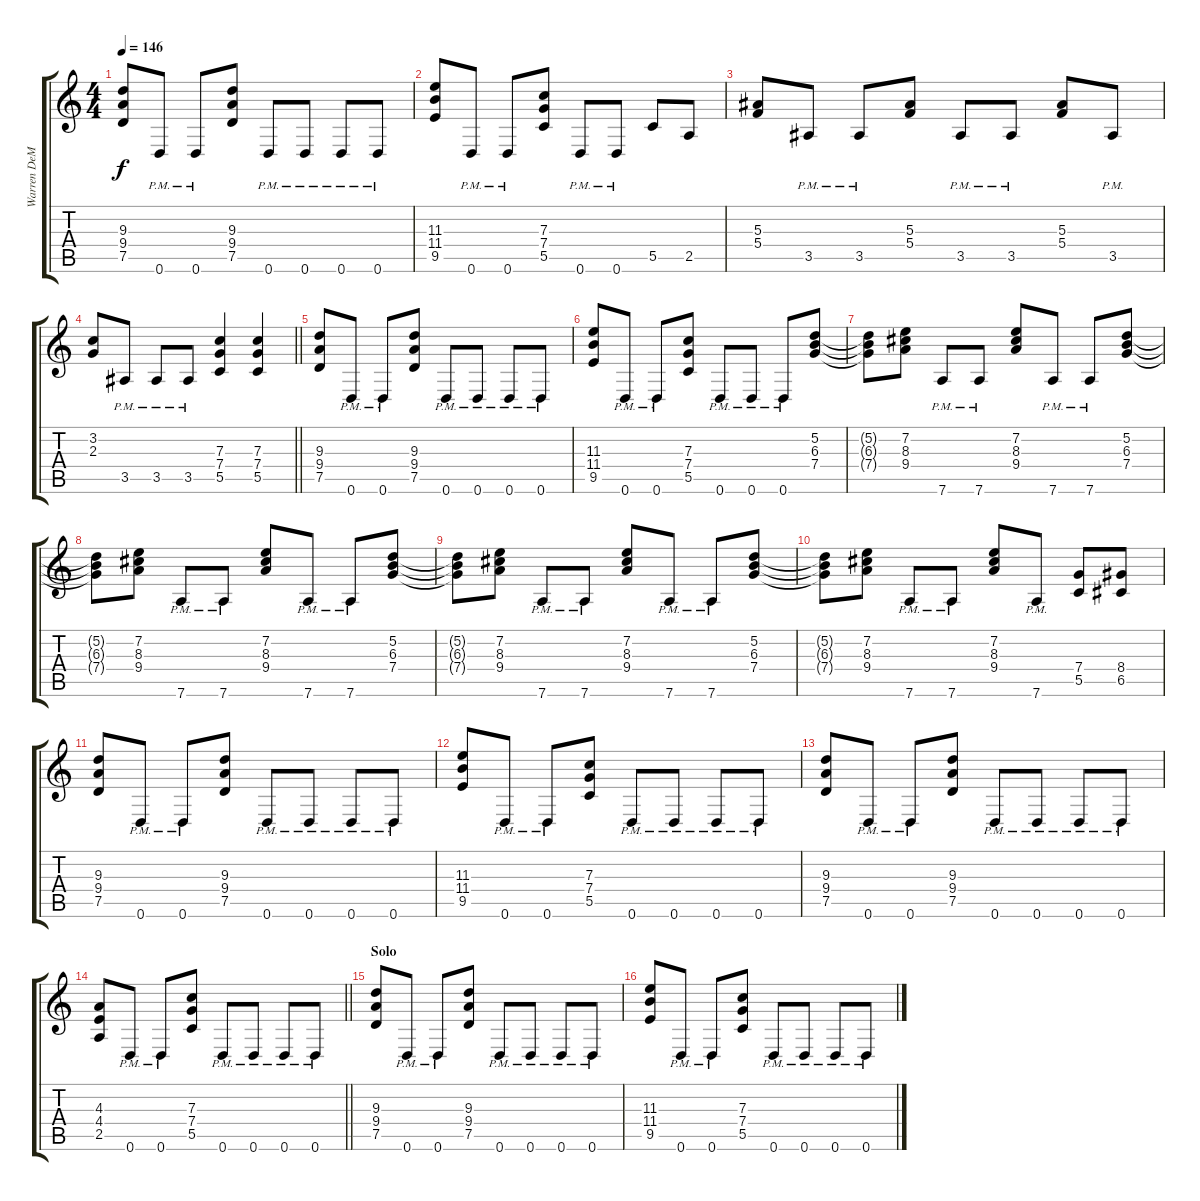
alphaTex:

\track ("Warren DeMartin - Rhytm Guitar I" "Warren DeM") {instrument distortionguitar}
\staff {score tabs}
\tuning (D4 A3 F3 C3 G2 D2) {hide}
\ts (4 4)
\tempo 146
\clef g2
\ks c
(9.3 9.4 7.5).8{dy f} 0.6{pm}.8 0.6{pm}.8 (9.3 9.4 7.5).8 0.6{pm}.8 0.6{pm}.8 0.6{pm}.8 0.6{pm}.8 |
(11.3 11.4 9.5).8 0.6{pm}.8 0.6{pm}.8 (7.3 7.4 5.5).8 0.6{pm}.8 0.6{pm}.8 5.5.8 2.5.8 |
(5.3 5.4).8 3.5{pm}.8 3.5{pm}.8 (5.3 5.4).8 3.5{pm}.8 3.5{pm}.8 (5.3 5.4).8 3.5{pm}.8 |
\barLineRight lightlight
(3.2 2.3).8 3.5{pm}.8 3.5{pm}.8 3.5{pm}.8 (7.3 7.4 5.5).4 (7.3 7.4 5.5).4 |
(9.3 9.4 7.5).8 0.6{pm}.8 0.6{pm}.8 (9.3 9.4 7.5).8 0.6{pm}.8 0.6{pm}.8 0.6{pm}.8 0.6{pm}.8 |
(11.3 11.4 9.5).8 0.6{pm}.8 0.6{pm}.8 (7.3 7.4 5.5).8 0.6{pm}.8 0.6{pm}.8 0.6{pm}.8 (5.2 6.3 7.4).8 |
(5.2{t} 6.3{t} 7.4{t}).8 (7.2 8.3 9.4).8 7.6{pm}.8 7.6{pm}.8 (7.2 8.3 9.4).8 7.6{pm}.8 7.6{pm}.8 (5.2 6.3 7.4).8 |
(5.2{t} 6.3{t} 7.4{t}).8 (7.2 8.3 9.4).8 7.6{pm}.8 7.6{pm}.8 (7.2 8.3 9.4).8 7.6{pm}.8 7.6{pm}.8 (5.2 6.3 7.4).8 |
(5.2{t} 6.3{t} 7.4{t}).8 (7.2 8.3 9.4).8 7.6{pm}.8 7.6{pm}.8 (7.2 8.3 9.4).8 7.6{pm}.8 7.6{pm}.8 (5.2 6.3 7.4).8 |
(5.2{t} 6.3{t} 7.4{t}).8 (7.2 8.3 9.4).8 7.6{pm}.8 7.6{pm}.8 (7.2 8.3 9.4).8 7.6{pm}.8 (7.4 5.5).8 (8.4 6.5).8 |
(9.3 9.4 7.5).8 0.6{pm}.8 0.6{pm}.8 (9.3 9.4 7.5).8 0.6{pm}.8 0.6{pm}.8 0.6{pm}.8 0.6{pm}.8 |
(11.3 11.4 9.5).8 0.6{pm}.8 0.6{pm}.8 (7.3 7.4 5.5).8 0.6{pm}.8 0.6{pm}.8 0.6{pm}.8 0.6{pm}.8 |
(9.3 9.4 7.5).8 0.6{pm}.8 0.6{pm}.8 (9.3 9.4 7.5).8 0.6{pm}.8 0.6{pm}.8 0.6{pm}.8 0.6{pm}.8 |
\barLineRight lightlight
(4.3 4.4 2.5).8 0.6{pm}.8 0.6{pm}.8 (7.3 7.4 5.5).8 0.6{pm}.8 0.6{pm}.8 0.6{pm}.8 0.6{pm}.8 |
\section ("" "Solo")
(9.3 9.4 7.5).8 0.6{pm}.8 0.6{pm}.8 (9.3 9.4 7.5).8 0.6{pm}.8 0.6{pm}.8 0.6{pm}.8 0.6{pm}.8 |
(11.3 11.4 9.5).8 0.6{pm}.8 0.6{pm}.8 (7.3 7.4 5.5).8 0.6{pm}.8 0.6{pm}.8 0.6{pm}.8 0.6{pm}.8
